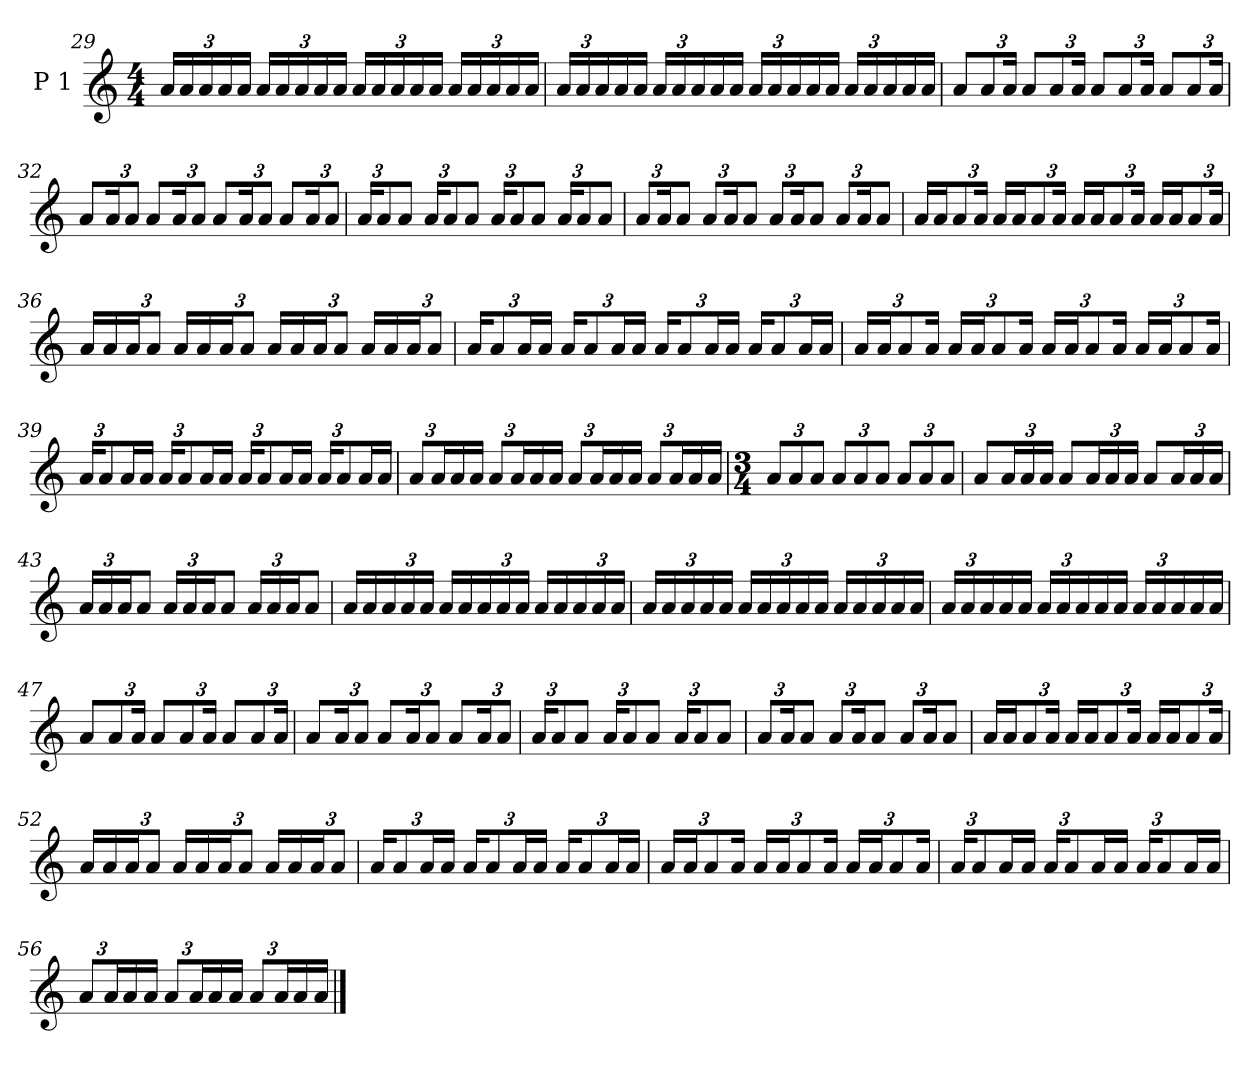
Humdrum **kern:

**kern
*part1
*staff1
*I"P 1
*clefG2
*k[]
*M4/4
=29
16a/LL
*Xbrackettup
24a/
24a/
24a/
16a/JJ
16a/LL
24a/
24a/
24a/
16a/JJ
16a/LL
24a/
24a/
24a/
16a/JJ
16a/LL
24a/
24a/
24a/
16a/JJ
!!LO:LB:g=z
=30
24a/LL
24a/
24a/
16a/
16a/JJ
24a/LL
24a/
24a/
16a/
16a/JJ
24a/LL
24a/
24a/
16a/
16a/JJ
24a/LL
24a/
24a/
16a/
16a/JJ
=31
8a/L
12a/
24a/Jk
8a/L
12a/
24a/Jk
8a/L
12a/
24a/Jk
8a/L
12a/
24a/Jk
=32
8a/L
24a/K
12a/J
8a/L
24a/K
12a/J
8a/L
24a/K
12a/J
8a/L
24a/K
12a/J
!!LO:LB:g=z
=33
24a/KL
12a/
8a/J
24a/KL
12a/
8a/J
24a/KL
12a/
8a/J
24a/KL
12a/
8a/J
=34
12a/L
24a/K
8a/J
12a/L
24a/K
8a/J
12a/L
24a/K
8a/J
12a/L
24a/K
8a/J
=35
16a/LL
16a/J
12a/
24a/Jk
16a/LL
16a/J
12a/
24a/Jk
16a/LL
16a/J
12a/
24a/Jk
16a/LL
16a/J
12a/
24a/Jk
!!LO:LB:g=z
=36
16a/LL
16a/
24a/J
12a/J
16a/LL
16a/
24a/J
12a/J
16a/LL
16a/
24a/J
12a/J
16a/LL
16a/
24a/J
12a/J
=37
16a/KL
12a/
24a/L
16a/JJ
16a/KL
12a/
24a/L
16a/JJ
16a/KL
12a/
24a/L
16a/JJ
16a/KL
12a/
24a/L
16a/JJ
=38
16a/LL
24a/J
12a/
16a/Jk
16a/LL
24a/J
12a/
16a/Jk
16a/LL
24a/J
12a/
16a/Jk
16a/LL
24a/J
12a/
16a/Jk
!!LO:PB:g=z
=39
24a/KL
12a/
16a/L
16a/JJ
24a/KL
12a/
16a/L
16a/JJ
24a/KL
12a/
16a/L
16a/JJ
24a/KL
12a/
16a/L
16a/JJ
=40
12a/L
24a/L
16a/
16a/JJ
12a/L
24a/L
16a/
16a/JJ
12a/L
24a/L
16a/
16a/JJ
12a/L
24a/L
16a/
16a/JJ
=41
*M3/4
12a/L
12a/
12a/J
12a/L
12a/
12a/J
12a/L
12a/
12a/J
!!LO:LB:g=z
=42
8a/L
24a/L
24a/
24a/JJ
8a/L
24a/L
24a/
24a/JJ
8a/L
24a/L
24a/
24a/JJ
=43
24a/LL
24a/
24a/J
8a/J
24a/LL
24a/
24a/J
8a/J
24a/LL
24a/
24a/J
8a/J
=44
16a/LL
16a/
24a/
24a/
24a/JJ
16a/LL
16a/
24a/
24a/
24a/JJ
16a/LL
16a/
24a/
24a/
24a/JJ
!!LO:LB:g=z
=45
16a/LL
24a/
24a/
24a/
16a/JJ
16a/LL
24a/
24a/
24a/
16a/JJ
16a/LL
24a/
24a/
24a/
16a/JJ
=46
24a/LL
24a/
24a/
16a/
16a/JJ
24a/LL
24a/
24a/
16a/
16a/JJ
24a/LL
24a/
24a/
16a/
16a/JJ
=47
8a/L
12a/
24a/Jk
8a/L
12a/
24a/Jk
8a/L
12a/
24a/Jk
=48
8a/L
24a/K
12a/J
8a/L
24a/K
12a/J
8a/L
24a/K
12a/J
!!LO:LB:g=z
=49
24a/KL
12a/
8a/J
24a/KL
12a/
8a/J
24a/KL
12a/
8a/J
=50
12a/L
24a/K
8a/J
12a/L
24a/K
8a/J
12a/L
24a/K
8a/J
=51
16a/LL
16a/J
12a/
24a/Jk
16a/LL
16a/J
12a/
24a/Jk
16a/LL
16a/J
12a/
24a/Jk
=52
16a/LL
16a/
24a/J
12a/J
16a/LL
16a/
24a/J
12a/J
16a/LL
16a/
24a/J
12a/J
!!LO:LB:g=z
=53
16a/KL
12a/
24a/L
16a/JJ
16a/KL
12a/
24a/L
16a/JJ
16a/KL
12a/
24a/L
16a/JJ
=54
16a/LL
24a/J
12a/
16a/Jk
16a/LL
24a/J
12a/
16a/Jk
16a/LL
24a/J
12a/
16a/Jk
=55
24a/KL
12a/
16a/L
16a/JJ
24a/KL
12a/
16a/L
16a/JJ
24a/KL
12a/
16a/L
16a/JJ
=56
12a/L
24a/L
16a/
16a/JJ
12a/L
24a/L
16a/
16a/JJ
12a/L
24a/L
16a/
16a/JJ
==
*-
